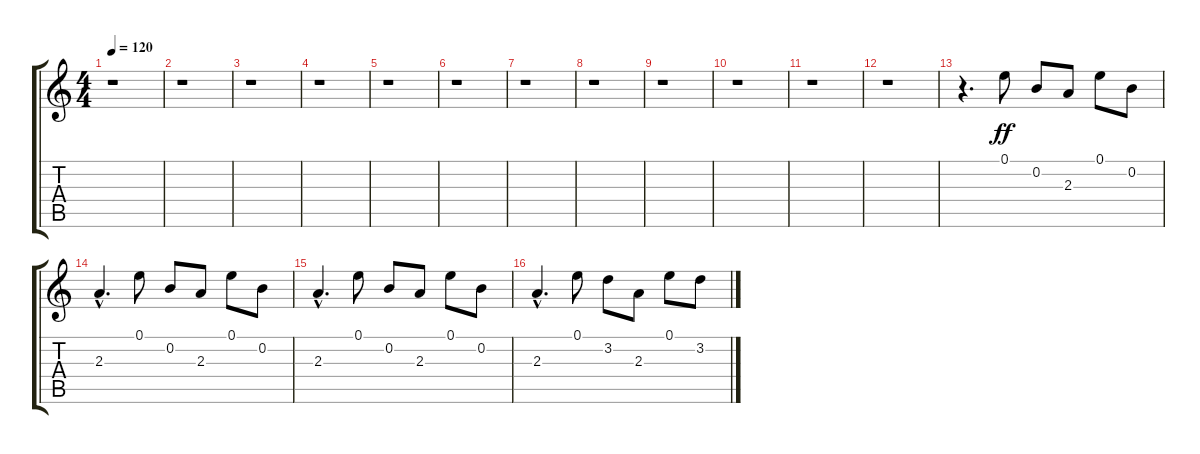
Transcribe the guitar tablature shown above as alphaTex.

\track "" {instrument electricguitarclean}
\staff {score tabs}
\tuning (E4 B3 G3 D3 A2 E2) {hide}
\ts (4 4)
\tempo 120
\clef g2
\ks c
r.1{dy f} |
r.1 |
r.1 |
r.1 |
r.1 |
r.1 |
r.1 |
r.1 |
r.1 |
r.1 |
r.1 |
r.1 |
r.4{d} 0.1.8{dy ff} 0.2.8 2.3.8 0.1.8 0.2.8 |
2.3{hac}.4{d} 0.1.8 0.2.8 2.3.8 0.1.8 0.2.8 |
2.3{hac}.4{d} 0.1.8 0.2.8 2.3.8 0.1.8 0.2.8 |
2.3{hac}.4{d} 0.1.8 3.2.8 2.3.8 0.1.8 3.2.8
